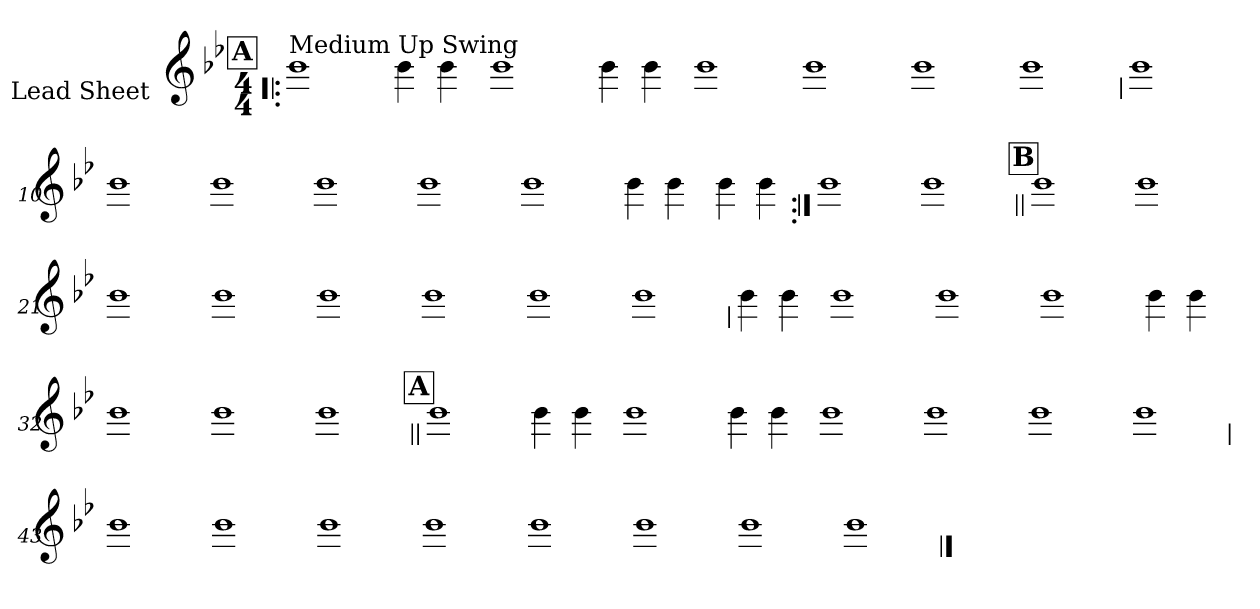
**kern
*part1
*staff1
*I"Lead Sheet
*stria0
*clefG2
*k[b-e-]
*B-:
*M4/4
!!LO:REH:place=s1:a:t=A
=1!|:
!LO:TX:a:t=Medium Up Swing
1b-
=2-
4b-
4b-
=3-
1b-
=4-
4b-
4b-
=5-
1b-
=6-
1b-
=7-
1b-
=8-
1b-
!!LO:LB:g=z
=9
1b-
=10-
1b-
=11-
1b-
=12-
1b-
=13-
1b-
=14-
1b-
=15-
4b-
4b-
=16-
4b-
4b-
!!LO:LB:g=z
=17:|!
1b-
=18-
1b-
!!LO:LB:g=z
!!LO:REH:place=s1:a:t=B
=19||
1b-
=20-
1b-
=21-
1b-
=22-
1b-
=23-
1b-
=24-
1b-
=25-
1b-
=26-
1b-
!!LO:LB:g=z
=27
4b-
4b-
=28-
1b-
=29-
1b-
=30-
1b-
=31-
4b-
4b-
=32-
1b-
=33-
1b-
=34-
1b-
!!LO:LB:g=z
!!LO:REH:place=s1:a:t=A
=35||
1b-
=36-
4b-
4b-
=37-
1b-
=38-
4b-
4b-
=39-
1b-
=40-
1b-
=41-
1b-
=42-
1b-
!!LO:LB:g=z
=43
1b-
=44-
1b-
=45-
1b-
=46-
1b-
=47-
1b-
=48-
1b-
=49-
1b-
=50-
1b-
==
*-
